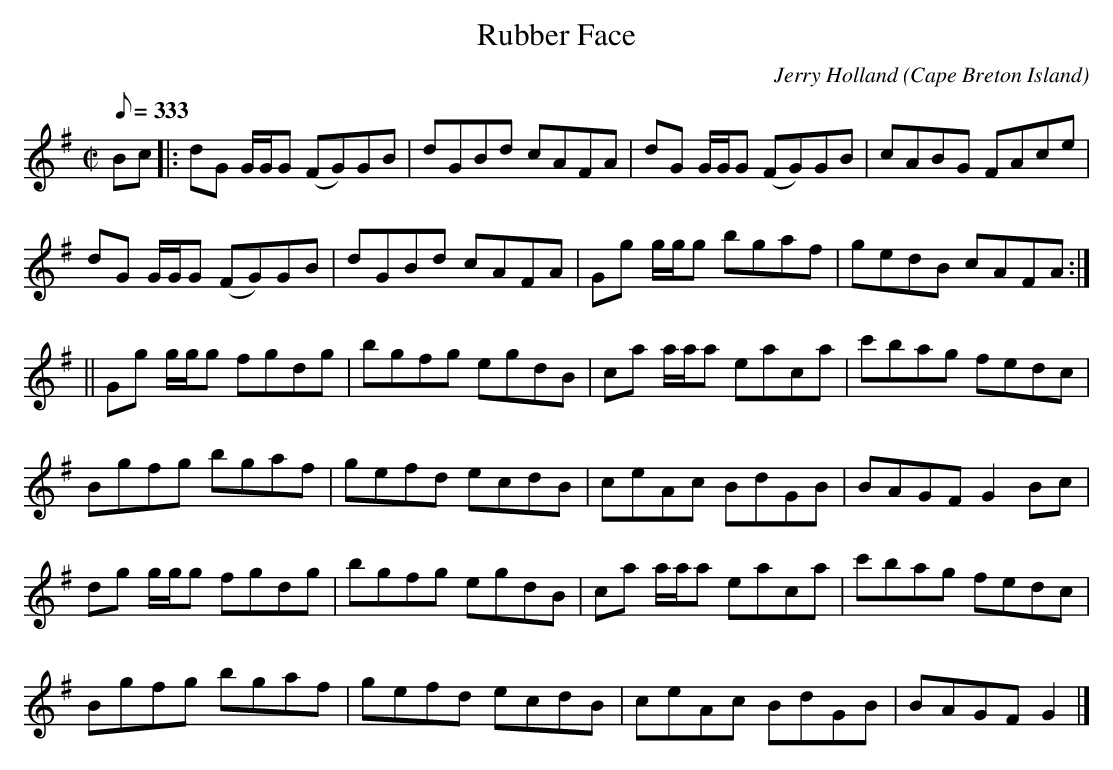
X:1
T:Rubber Face
C:Jerry Holland
O:Cape Breton Island
L:1/8
Q:333
M:C|
K:G
Bc|:dG G/G/G (FG)GB|dGBd cAFA|dG G/G/G (FG)GB|cABG FAce|
dG G/G/G (FG)GB|dGBd cAFA|Gg g/g/g bgaf|gedB cAFA:|
||Gg g/g/g fgdg|bgfg egdB|ca a/a/a eaca|c'bag fedc|
Bgfg bgaf|gefd ecdB|ceAc BdGB|BAGF G2 Bc|
dg g/g/g fgdg|bgfg egdB|ca a/a/a eaca|c'bag fedc|
Bgfg bgaf|gefd ecdB|ceAc BdGB|BAGF G2|]
